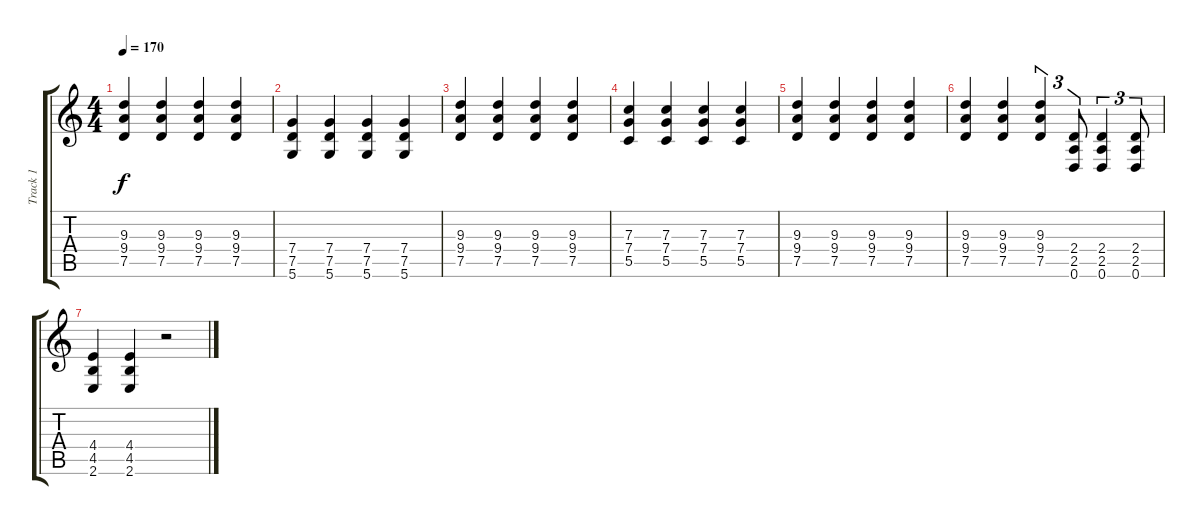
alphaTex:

\track ("Track 1" "Track 1") {instrument distortionguitar}
\staff {score tabs}
\tuning (D4 A3 F3 C3 G2 D2) {hide}
\ts (4 4)
\tempo 170
\clef g2
\ks c
(9.3 9.4 7.5).4{dy f} (9.3 9.4 7.5).4 (9.3 9.4 7.5).4 (9.3 9.4 7.5).4 |
(7.4 7.5 5.6).4 (7.4 7.5 5.6).4 (7.4 7.5 5.6).4 (7.4 7.5 5.6).4 |
(9.3 9.4 7.5).4 (9.3 9.4 7.5).4 (9.3 9.4 7.5).4 (9.3 9.4 7.5).4 |
(7.3 7.4 5.5).4 (7.3 7.4 5.5).4 (7.3 7.4 5.5).4 (7.3 7.4 5.5).4 |
(9.3 9.4 7.5).4 (9.3 9.4 7.5).4 (9.3 9.4 7.5).4 (9.3 9.4 7.5).4 |
(9.3 9.4 7.5).4 (9.3 9.4 7.5).4 (9.3 9.4 7.5).4{tu (3 2)} (2.4 2.5 0.6).8{tu (3 2)} (2.4 2.5 0.6).4{tu (3 2)} (2.4 2.5 0.6).8{tu (3 2)} |
(4.4 4.5 2.6).4 (4.4 4.5 2.6).4 r.2
